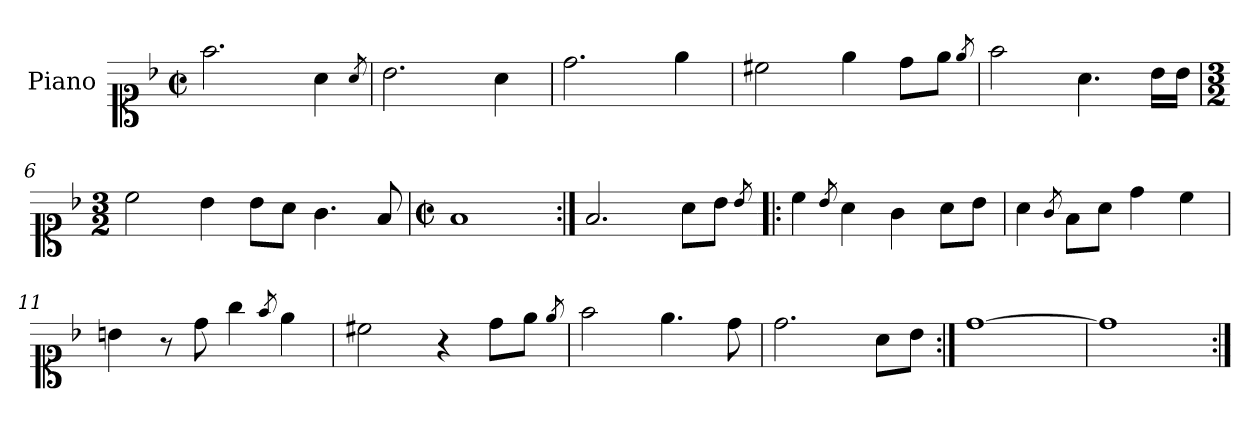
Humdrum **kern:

**kern
*part1
*staff1
*I"Piano
*I'Pno.
*clefC1
*k[b-]
*M2/2
*met(c|)
=1
2.ff\
4a\
8qa/
=2
2.b-\
4a\
=3
2.dd\
4ee\
=4
2cc#X\
4ee\
8dd\L
8ee\J
8qee/
=5
2ff\
4.a\
16b-\LL
16b-\JJ
=6
*M3/2
2cc\
4b-\
8b-\L
8a\J
4.g\
8f/
=7
*M2/2
*met(c|)
1f
=8:|!
2.f/
8a\L
8b-\J
8qb-/
!!LO:LB:g=z
=9!|:
4cc\
8qb-/
4a\
4g\
8a\L
8b-\J
=10
4a\
8qg/
8f\L
8a\J
4dd\
4cc\
=11
4bn\
8r
8dd\
4gg\
8qff/
4ee\
=12
2cc#X\
4r
8dd\L
8ee\J
8qee/
=13
2ff\
4.ee\
8dd\
=14
2.dd\
8a\L
8b-\J
=15:|!
[1dd
=16
1dd]
=:|!
*-
